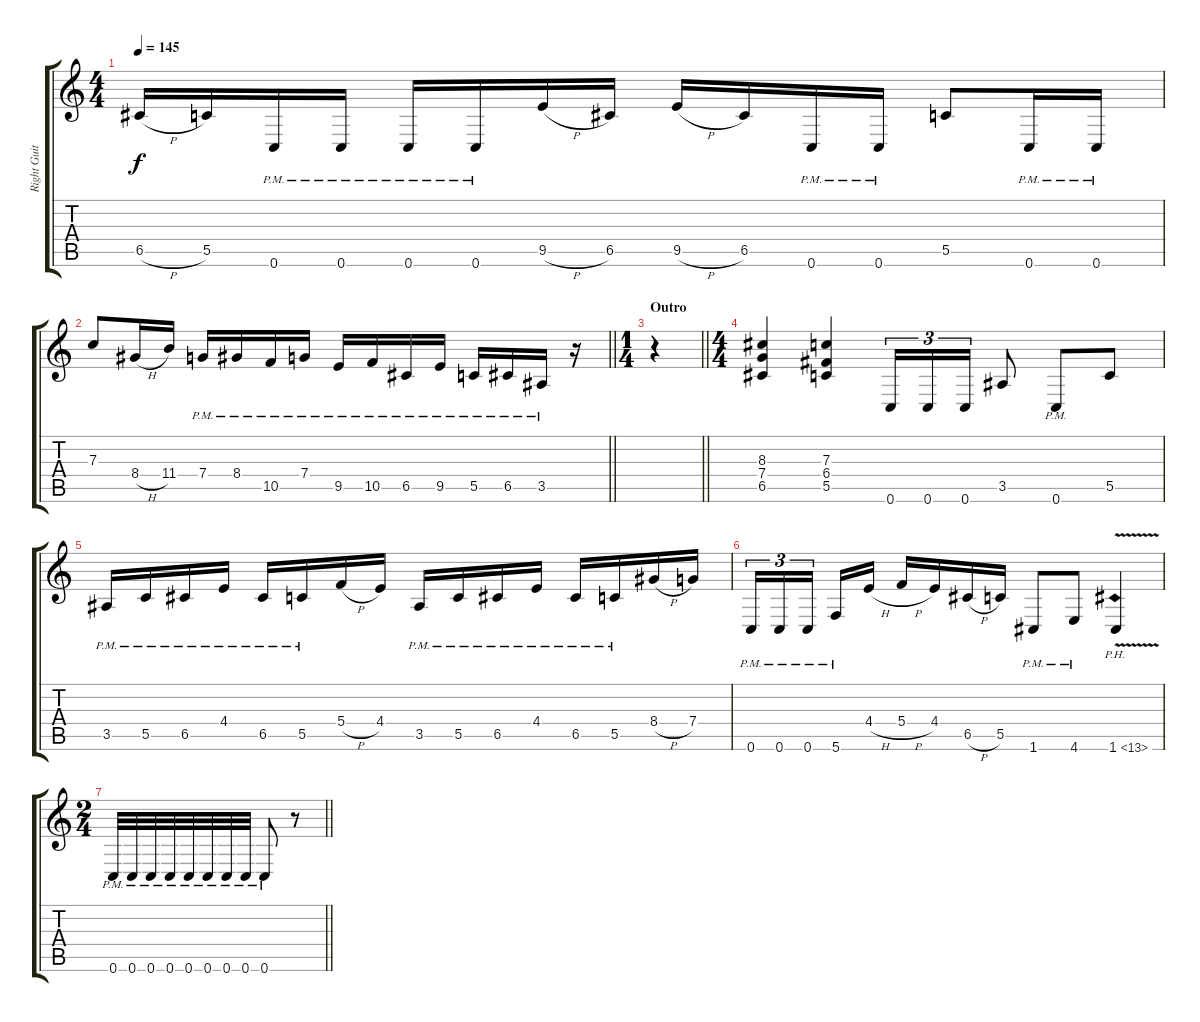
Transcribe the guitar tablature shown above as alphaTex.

\track ("Right Guitar" "Right Guit") {instrument distortionguitar}
\staff {score tabs}
\tuning (D4 A3 F3 C3 G2 C2) {hide}
\ts (4 4)
\tempo 145
\clef g2
\ks c
6.5{h}.16{dy f} 5.5.16 0.6{pm}.16 0.6{pm}.16 0.6{pm}.16 0.6{pm}.16 9.5{h}.16 6.5.16 9.5{h}.16 6.5.16 0.6{pm}.16 0.6{pm}.16 5.5.8 0.6{pm}.16 0.6{pm}.16 |
\barLineRight lightlight
7.3.8 8.4{h}.16 11.4.16 7.4{pm}.16 8.4{pm}.16 10.5{pm}.16 7.4{pm}.16 9.5{pm}.16 10.5{pm}.16 6.5{pm}.16 9.5{pm}.16 5.5{pm}.16 6.5{pm}.16 3.5{pm}.16 r.16 |
\ts (1 4)
\section ("" "Outro")
\barLineRight lightlight
r.4 |
\ts (4 4)
(8.3 7.4 6.5).4 (7.3 6.4 5.5).4 0.6.16{tu (3 2)} 0.6.16{tu (3 2)} 0.6.16{tu (3 2)} 3.5.8 0.6{pm}.8 5.5.8 |
3.5{pm}.16 5.5{pm}.16 6.5{pm}.16 4.4{pm}.16 6.5{pm}.16 5.5{pm}.16 5.4{h}.16 4.4.16 3.5{pm}.16 5.5{pm}.16 6.5{pm}.16 4.4{pm}.16 6.5{pm}.16 5.5{pm}.16 8.4{h}.16 7.4.16 |
0.6{pm}.16{tu (3 2)} 0.6{pm}.16{tu (3 2)} 0.6{pm}.16{tu (3 2) beam splitsecondary} 5.6{pm}.16 4.4{h}.16 5.4{h}.16 4.4.16 6.5{h}.16 5.5.16 1.6{pm}.8 4.6{pm}.8 1.6{ph 12 v}.4{instrument guitarharmonics} |
\ts (2 4)
\barLineRight lightlight
0.6{pm}.32{instrument distortionguitar} 0.6{pm}.32 0.6{pm}.32 0.6{pm}.32 0.6{pm}.32 0.6{pm}.32 0.6{pm}.32 0.6{pm}.32 0.6{pm}.8 r.8
